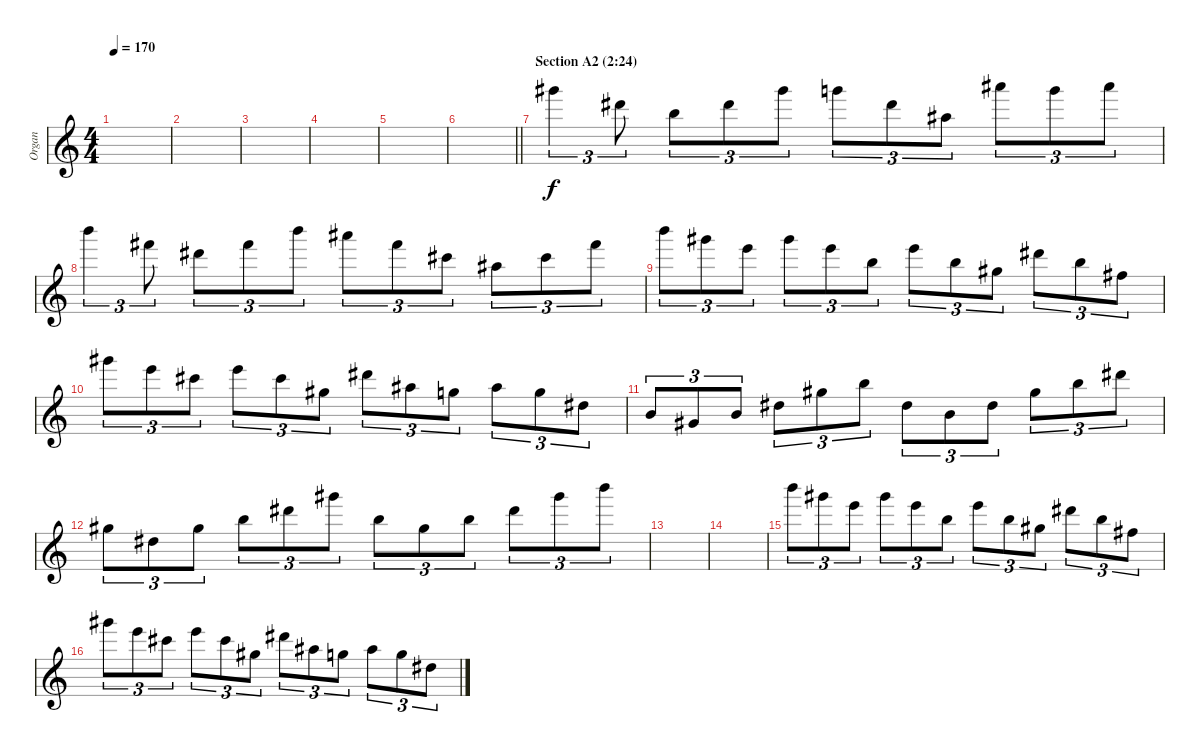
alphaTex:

\track ("Organ" "Organ") {instrument rockorgan}
\staff {score}
\tuning (Eb5 Bb4 Gb4 Db4 Ab3 Eb3) {hide}
\ts (4 4)
\tempo 170
\clef g2
\ks c
|
|
|
|
|
\barLineRight lightlight
|
\section ("" "Section A2 (2:24)")
17.1.4{tu (3 2)} 17.2.8{tu (3 2)} 17.3.8{tu (3 2)} 17.2.8{tu (3 2)} 17.1.8{tu (3 2)} 16.1.8{tu (3 2)} 17.2.8{tu (3 2)} 16.3.8{tu (3 2)} 19.1.8{tu (3 2)} 16.1.8{tu (3 2)} 19.1.8{tu (3 2)} |
20.1.4{tu (3 2)} 20.2.8{tu (3 2)} 21.3.8{tu (3 2)} 20.2.8{tu (3 2)} 20.1.8{tu (3 2)} 19.1.8{tu (3 2)} 20.2.8{tu (3 2)} 19.3.8{tu (3 2)} 21.4.8{tu (3 2)} 19.3.8{tu (3 2)} 20.2.8{tu (3 2)} |
20.1.8{tu (3 2)} 17.1.8{tu (3 2)} 18.2.8{tu (3 2)} 17.1.8{tu (3 2)} 18.2.8{tu (3 2)} 17.3.8{tu (3 2)} 18.2.8{tu (3 2)} 17.3.8{tu (3 2)} 19.4.8{tu (3 2)} 17.2.8{tu (3 2)} 17.3.8{tu (3 2)} 17.4.8{tu (3 2)} |
17.1.8{tu (3 2)} 13.1.8{tu (3 2)} 15.2.8{tu (3 2)} 13.1.8{tu (3 2)} 15.2.8{tu (3 2)} 14.3.8{tu (3 2)} 17.2.8{tu (3 2)} 12.2.8{tu (3 2)} 13.3.8{tu (3 2)} 12.2.8{tu (3 2)} 13.3.8{tu (3 2)} 14.4.8{tu (3 2)} |
15.5.8{tu (3 2)} 12.5.8{tu (3 2)} 15.5.8{tu (3 2)} 14.4.8{tu (3 2)} 14.3.8{tu (3 2)} 13.2.8{tu (3 2)} 14.4.8{tu (3 2)} 15.5.8{tu (3 2)} 14.4.8{tu (3 2)} 14.3.8{tu (3 2)} 13.2.8{tu (3 2)} 12.1.8{tu (3 2)} |
14.3.8{tu (3 2)} 14.4.8{tu (3 2)} 14.3.8{tu (3 2)} 13.2.8{tu (3 2)} 12.1.8{tu (3 2)} 17.1.8{tu (3 2)} 13.2.8{tu (3 2)} 14.3.8{tu (3 2)} 13.2.8{tu (3 2)} 12.1.8{tu (3 2)} 17.1.8{tu (3 2)} 20.1.8{tu (3 2)} |
|
|
20.1.8{tu (3 2)} 17.1.8{tu (3 2)} 18.2.8{tu (3 2)} 17.1.8{tu (3 2)} 18.2.8{tu (3 2)} 17.3.8{tu (3 2)} 18.2.8{tu (3 2)} 17.3.8{tu (3 2)} 19.4.8{tu (3 2)} 17.2.8{tu (3 2)} 17.3.8{tu (3 2)} 17.4.8{tu (3 2)} |
17.1.8{tu (3 2)} 13.1.8{tu (3 2)} 15.2.8{tu (3 2)} 13.1.8{tu (3 2)} 15.2.8{tu (3 2)} 14.3.8{tu (3 2)} 17.2.8{tu (3 2)} 12.2.8{tu (3 2)} 13.3.8{tu (3 2)} 12.2.8{tu (3 2)} 13.3.8{tu (3 2)} 14.4.8{tu (3 2)}
